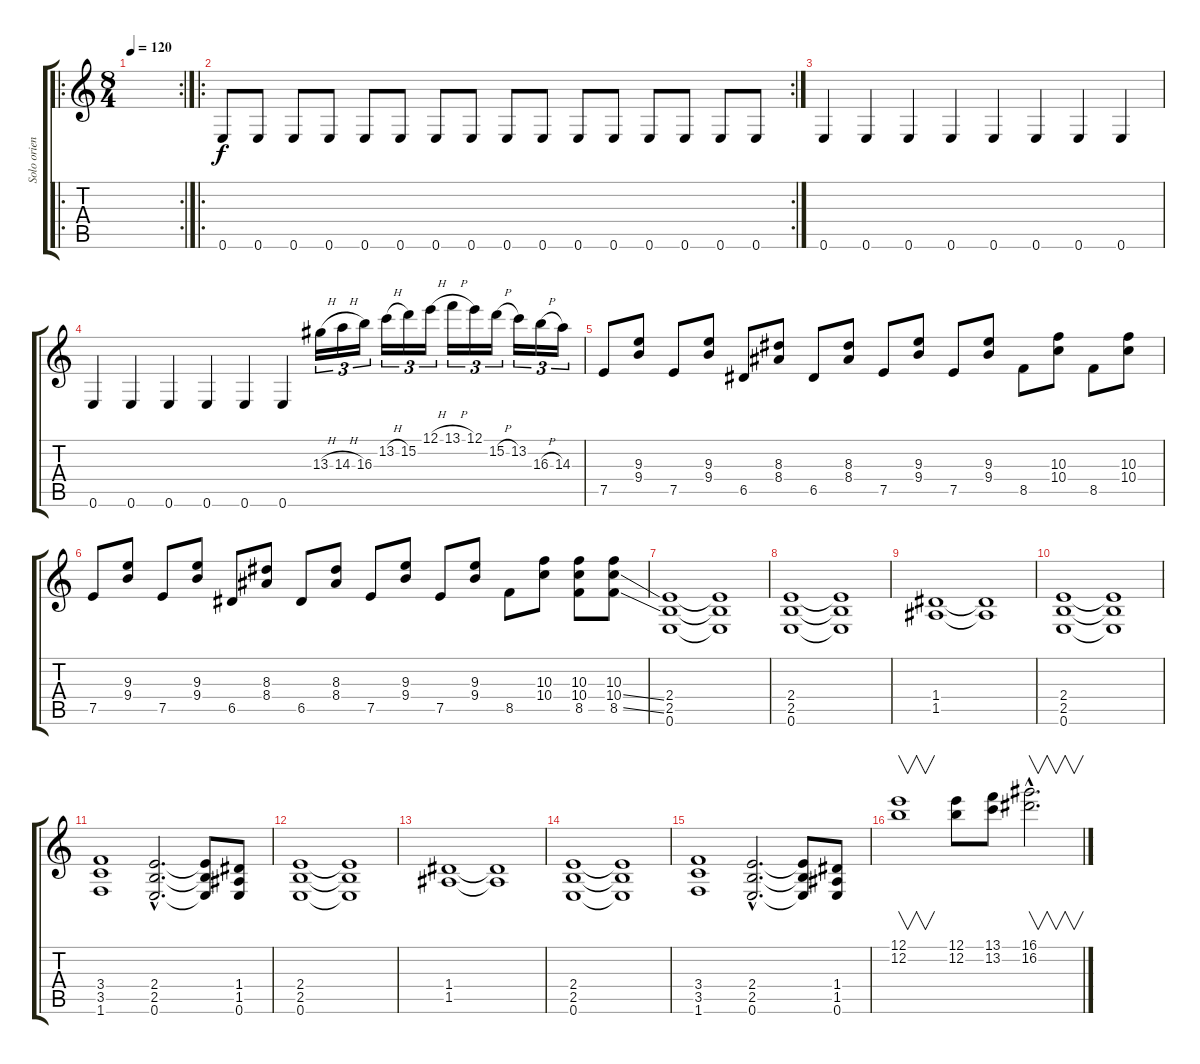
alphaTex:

\track ("Solo oriental" "Solo orien") {instrument overdrivenguitar}
\staff {score tabs}
\tuning (E4 B3 G3 D3 A2 E2) {hide}
\ro
\rc 2
\ts (8 4)
\tempo 120
\clef g2
\ks c
|
\ro
\rc 2
0.6.8 0.6.8 0.6.8 0.6.8 0.6.8 0.6.8 0.6.8 0.6.8 0.6.8 0.6.8 0.6.8 0.6.8 0.6.8 0.6.8 0.6.8 0.6.8 |
0.6.4 0.6.4 0.6.4 0.6.4 0.6.4 0.6.4 0.6.4 0.6.4 |
0.6.4 0.6.4 0.6.4 0.6.4 0.6.4 0.6.4 13.3{h}.16{tu (3 2)} 14.3{h}.16{tu (3 2)} 16.3.16{tu (3 2)} 13.2{h}.16{tu (3 2)} 15.2.16{tu (3 2)} 12.1{h}.16{tu (3 2)} 13.1{h}.16{tu (3 2)} 12.1.16{tu (3 2)} 15.2{h}.16{tu (3 2)} 13.2.16{tu (3 2)} 16.3{h}.16{tu (3 2)} 14.3.16{tu (3 2)} |
7.5.8 (9.3 9.4).8 7.5.8 (9.3 9.4).8 6.5.8 (8.3 8.4).8 6.5.8 (8.3 8.4).8 7.5.8 (9.3 9.4).8 7.5.8 (9.3 9.4).8 8.5.8 (10.3 10.4).8 8.5.8 (10.3 10.4).8 |
7.5.8 (9.3 9.4).8 7.5.8 (9.3 9.4).8 6.5.8 (8.3 8.4).8 6.5.8 (8.3 8.4).8 7.5.8 (9.3 9.4).8 7.5.8 (9.3 9.4).8 8.5.8 (10.3 10.4).8 (10.3 10.4 8.5).8 (10.3 10.4{ss} 8.5{ss}).8 |
(2.4 2.5 0.6).1 (2.4{t} 2.5{t} 0.6{t}).1 |
(2.4 2.5 0.6).1 (2.4{t} 2.5{t} 0.6{t}).1 |
(1.4 1.5).1 (1.4{t} 1.5{t}).1 |
(2.4 2.5 0.6).1 (2.4{t} 2.5{t} 0.6{t}).1 |
(3.4 3.5 1.6).1 (2.4{hac} 2.5{hac} 0.6{hac}).2{d} (2.4{t} 2.5{t} 0.6{t}).8 (1.4 1.5 0.6).8 |
(2.4 2.5 0.6).1 (2.4{t} 2.5{t} 0.6{t}).1 |
(1.4 1.5).1 (1.4{t} 1.5{t}).1 |
(2.4 2.5 0.6).1 (2.4{t} 2.5{t} 0.6{t}).1 |
(3.4 3.5 1.6).1 (2.4{hac} 2.5{hac} 0.6{hac}).2{d} (2.4{t} 2.5{t} 0.6{t}).8 (1.4 1.5 0.6).8 |
(12.1 12.2).1{v} (12.1 12.2).8 (13.1 13.2).8 (16.1{hac} 16.2{hac}).2{v d}
